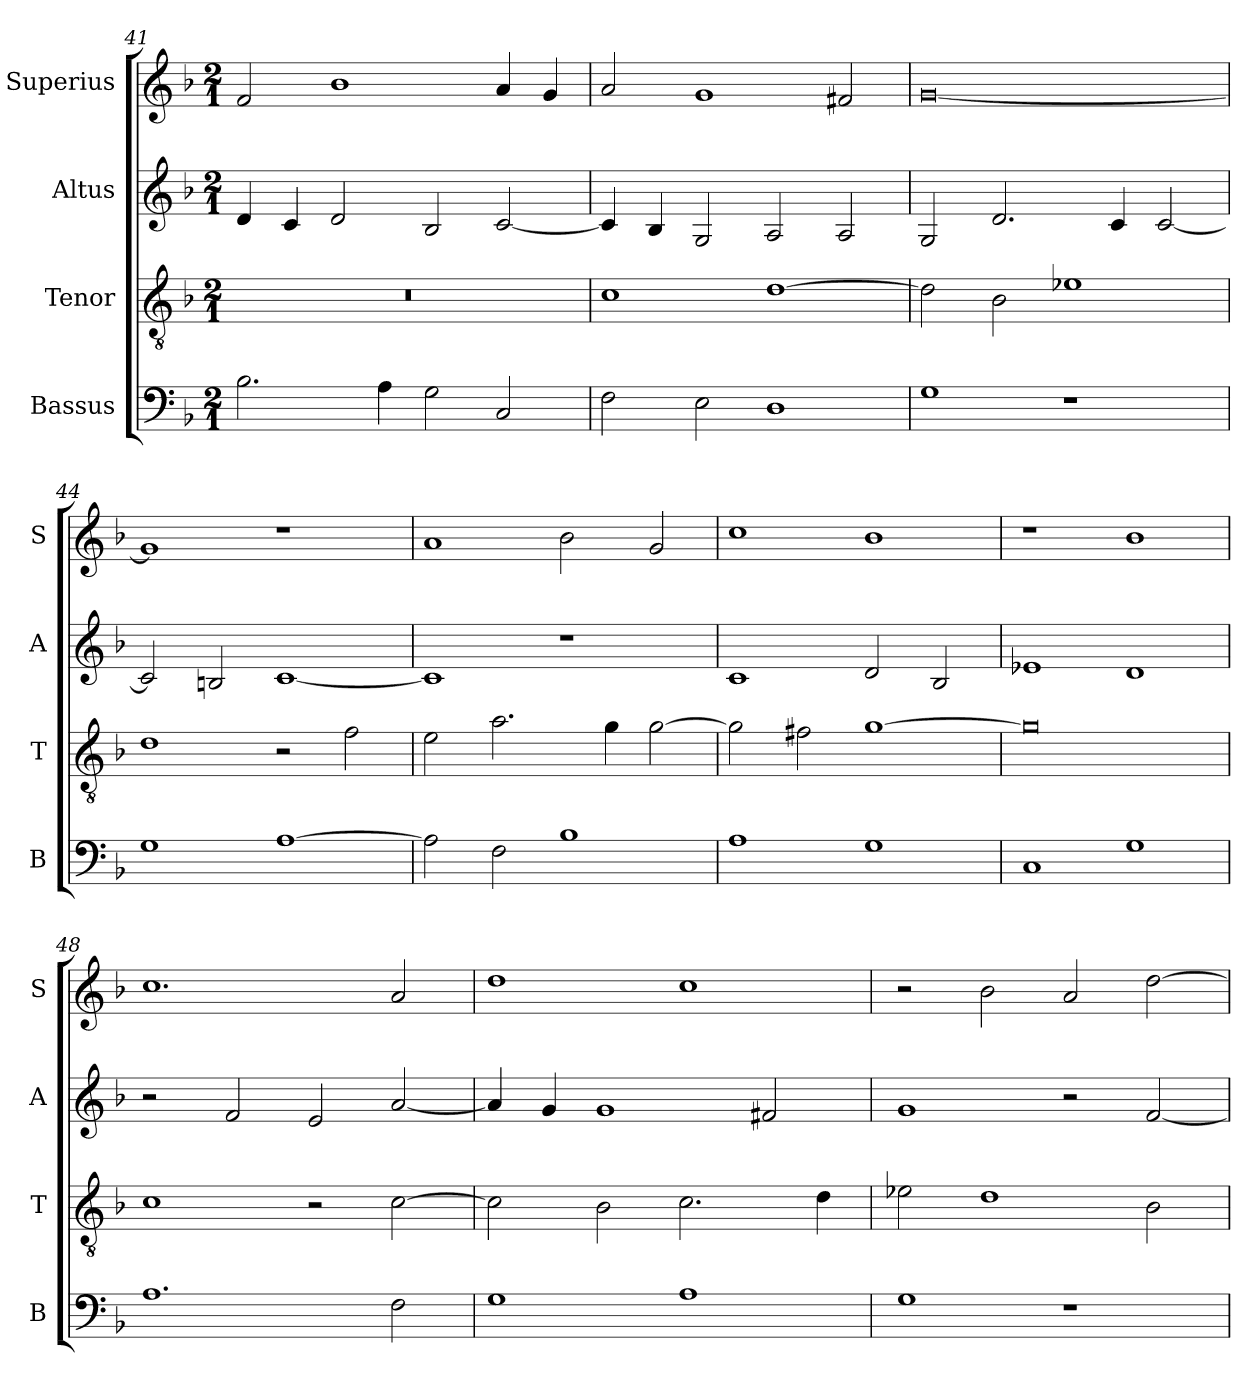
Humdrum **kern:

**kern	**kern	**kern	**kern
*part4	*part3	*part2	*part1
*staff4	*staff3	*staff2	*staff1
*I"Bassus	*I"Tenor	*I"Altus	*I"Superius
*I'B	*I'T	*I'A	*I'S
*clefF4	*clefGv2	*clefG2	*clefG2
*k[b-]	*k[b-]	*k[b-]	*k[b-]
*F:	*F:	*F:	*F:
*M2/1	*M2/1	*M2/1	*M2/1
=41	=41	=41	=41
2.B-	0r	4d	2f
.	.	4c	.
.	.	2d	1b-
4A	.	.	.
2G	.	2B-	.
2C	.	[2c	4a
.	.	.	4g
=42	=42	=42	=42
2F	1c	4c]	2a
.	.	4B-	.
2E	.	2G	1g
1D	[1d	2A	.
.	.	2A	2f#X
=43	=43	=43	=43
1G	2d]	2G	[0g
.	2B-	2.d	.
1r	1e-X	.	.
.	.	4c	.
.	.	[2c	.
=44	=44	=44	=44
1G	1d	2c]	1g]
.	.	2Bn	.
[1A	2r	[1c	1r
.	2f	.	.
=45	=45	=45	=45
2A]	2e	1c]	1a
2F	2.a	.	.
1B-	.	1r	2b-
.	4g	.	.
.	[2g	.	2g
=46	=46	=46	=46
1A	2g]	1c	1cc
.	2f#X	.	.
1G	[1g	2d	1b-
.	.	2B-	.
=47	=47	=47	=47
1C	0g]	1e-X	1r
1G	.	1d	1b-
=48	=48	=48	=48
1.A	1c	2r	1.cc
.	.	2f	.
.	2r	2e	.
2F	[2c	[2a	2a
=49	=49	=49	=49
1G	2c]	4a]	1dd
.	.	4g	.
.	2B-	1g	.
1A	2.c	.	1cc
.	.	2f#X	.
.	4d	.	.
=50	=50	=50	=50
1G	2e-X	1g	2r
.	1d	.	2b-
1r	.	2r	2a
.	2B-	[2f	[2dd
=	=	=	=
*-	*-	*-	*-
